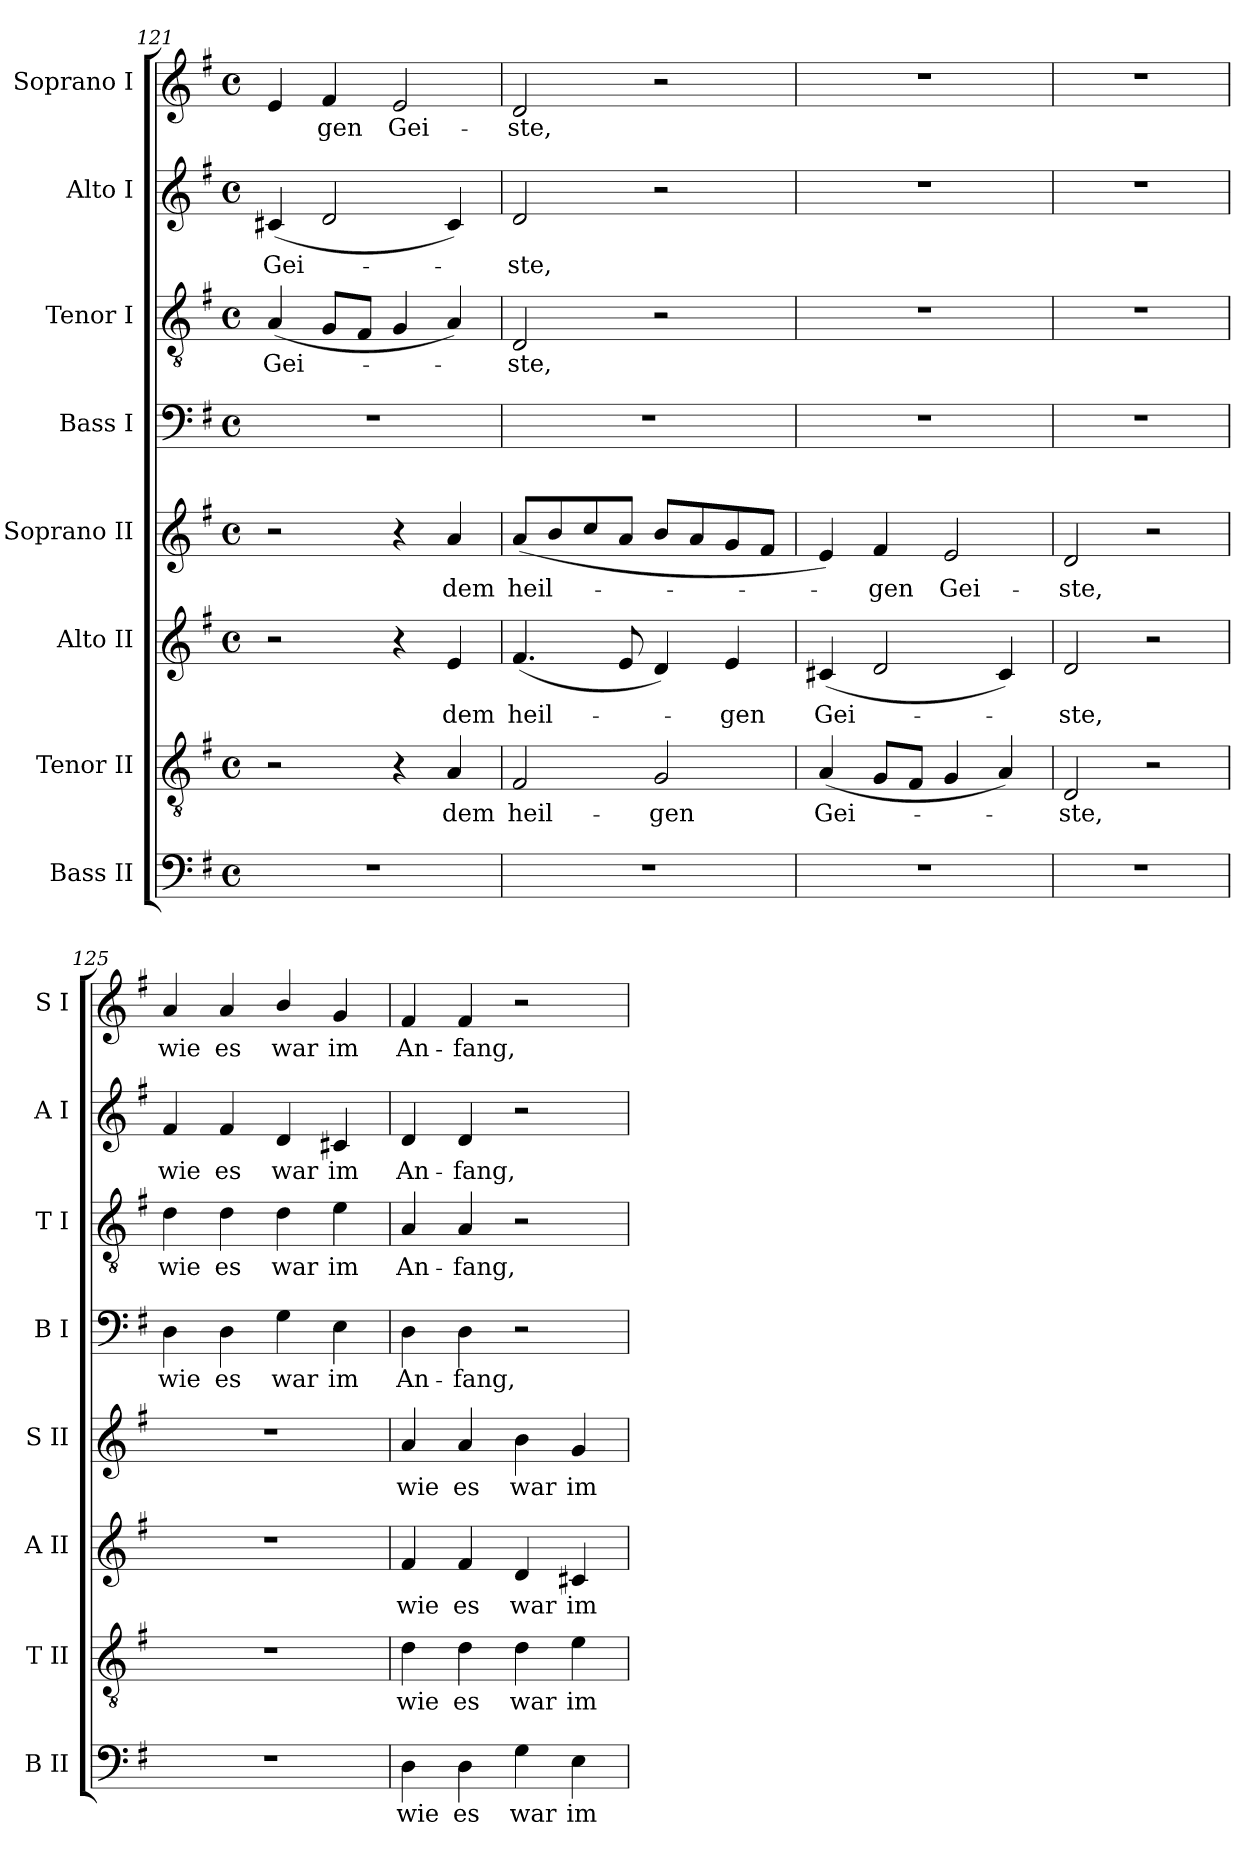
**kern	**text	**kern	**text	**kern	**text	**kern	**text	**kern	**text	**kern	**text	**kern	**text	**kern	**text
*part8	*part8	*part7	*part7	*part6	*part6	*part5	*part5	*part4	*part4	*part3	*part3	*part2	*part2	*part1	*part1
*staff8	*staff8	*staff7	*staff7	*staff6	*staff6	*staff5	*staff5	*staff4	*staff4	*staff3	*staff3	*staff2	*staff2	*staff1	*staff1
*I"Bass II	*	*I"Tenor II	*	*I"Alto II	*	*I"Soprano II	*	*I"Bass I	*	*I"Tenor I	*	*I"Alto I	*	*I"Soprano I	*
*I'B II	*	*I'T II	*	*I'A II	*	*I'S II	*	*I'B I	*	*I'T I	*	*I'A I	*	*I'S I	*
!!LO:LB:g=z
*clefF4	*	*clefGv2	*	*clefG2	*	*clefG2	*	*clefF4	*	*clefGv2	*	*clefG2	*	*clefG2	*
*k[f#]	*	*k[f#]	*	*k[f#]	*	*k[f#]	*	*k[f#]	*	*k[f#]	*	*k[f#]	*	*k[f#]	*
*G:	*	*G:	*	*G:	*	*G:	*	*G:	*	*G:	*	*G:	*	*G:	*
*M4/4	*	*M4/4	*	*M4/4	*	*M4/4	*	*M4/4	*	*M4/4	*	*M4/4	*	*M4/4	*
*met(c)	*	*met(c)	*	*met(c)	*	*met(c)	*	*met(c)	*	*met(c)	*	*met(c)	*	*met(c)	*
=121	=121	=121	=121	=121	=121	=121	=121	=121	=121	=121	=121	=121	=121	=121	=121
!	!	!	!	!	!	!	!	!	!	!	!LO:LY:b	!	!LO:LY:b	!	!
1r	.	2r	.	2r	.	2r	.	1r	.	(<4A	Gei-	(<4c#X	Gei-	4e	.
!	!	!	!	!	!	!	!	!	!	!	!	!	!	!	!LO:LY:b
.	.	.	.	.	.	.	.	.	.	8GL	.	2d	.	4f#	gen
.	.	.	.	.	.	.	.	.	.	8F#J	.	.	.	.	.
!	!	!	!	!	!	!	!	!	!	!	!	!	!	!	!LO:LY:b
.	.	4r	.	4r	.	4r	.	.	.	4G	.	.	.	2e	Gei-
!	!	!	!LO:LY:b	!	!LO:LY:b	!	!LO:LY:b	!	!	!	!	!	!	!	!
.	.	4A	dem	4e	dem	4a	dem	.	.	4A)	.	4c#)	.	.	.
=122	=122	=122	=122	=122	=122	=122	=122	=122	=122	=122	=122	=122	=122	=122	=122
!	!	!	!LO:LY:b	!	!LO:LY:b	!	!LO:LY:b	!	!	!	!LO:LY:b	!	!LO:LY:b	!	!LO:LY:b
1r	.	2F#	heil-	(<4.f#	heil-	(<8a/L	heil-	1r	.	2D	ste,	2d	ste,	2d	-ste,
.	.	.	.	.	.	8b/	.	.	.	.	.	.	.	.	.
.	.	.	.	.	.	8cc/	.	.	.	.	.	.	.	.	.
.	.	.	.	8e	.	8a/J	.	.	.	.	.	.	.	.	.
!	!	!	!LO:LY:b	!	!	!	!	!	!	!	!	!	!	!	!
.	.	2G	-gen	4d)	.	8bL	.	.	.	2r	.	2r	.	2r	.
.	.	.	.	.	.	8a	.	.	.	.	.	.	.	.	.
!	!	!	!	!	!LO:LY:b	!	!	!	!	!	!	!	!	!	!
.	.	.	.	4e	gen	8g	.	.	.	.	.	.	.	.	.
.	.	.	.	.	.	8f#J	.	.	.	.	.	.	.	.	.
=123	=123	=123	=123	=123	=123	=123	=123	=123	=123	=123	=123	=123	=123	=123	=123
!	!	!	!LO:LY:b	!	!LO:LY:b	!	!	!	!	!	!	!	!	!	!
1r	.	(<4A	Gei-	(<4c#X	Gei-	4e)	.	1r	.	1r	.	1r	.	1r	.
!	!	!	!	!	!	!	!LO:LY:b	!	!	!	!	!	!	!	!
.	.	8GL	.	2d	.	4f#	gen	.	.	.	.	.	.	.	.
.	.	8F#J	.	.	.	.	.	.	.	.	.	.	.	.	.
!	!	!	!	!	!	!	!LO:LY:b	!	!	!	!	!	!	!	!
.	.	4G	.	.	.	2e	Gei-	.	.	.	.	.	.	.	.
.	.	4A)	.	4c#)	.	.	.	.	.	.	.	.	.	.	.
=124	=124	=124	=124	=124	=124	=124	=124	=124	=124	=124	=124	=124	=124	=124	=124
!	!	!	!LO:LY:b	!	!LO:LY:b	!	!LO:LY:b	!	!	!	!	!	!	!	!
1r	.	2D	ste,	2d	ste,	2d	-ste,	1r	.	1r	.	1r	.	1r	.
.	.	2r	.	2r	.	2r	.	.	.	.	.	.	.	.	.
=125	=125	=125	=125	=125	=125	=125	=125	=125	=125	=125	=125	=125	=125	=125	=125
!	!	!	!	!	!	!	!	!	!LO:LY:b	!	!LO:LY:b	!	!LO:LY:b	!	!LO:LY:b
1r	.	1r	.	1r	.	1r	.	4D	wie	4d	wie	4f#	wie	4a	wie
!	!	!	!	!	!	!	!	!	!LO:LY:b	!	!LO:LY:b	!	!LO:LY:b	!	!LO:LY:b
.	.	.	.	.	.	.	.	4D	es	4d	es	4f#	es	4a	es
!	!	!	!	!	!	!	!	!	!LO:LY:b	!	!LO:LY:b	!	!LO:LY:b	!	!LO:LY:b
.	.	.	.	.	.	.	.	4G	war	4d	war	4d	war	4b/	war
!	!	!	!	!	!	!	!	!	!LO:LY:b	!	!LO:LY:b	!	!LO:LY:b	!	!LO:LY:b
.	.	.	.	.	.	.	.	4E	im	4e	im	4c#X	im	4g	im
=126	=126	=126	=126	=126	=126	=126	=126	=126	=126	=126	=126	=126	=126	=126	=126
!	!LO:LY:b	!	!LO:LY:b	!	!LO:LY:b	!	!LO:LY:b	!	!LO:LY:b	!	!LO:LY:b	!	!LO:LY:b	!	!LO:LY:b
4D	wie	4d	wie	4f#	wie	4a	wie	4D	An-	4A	An-	4d	An-	4f#	An-
!	!LO:LY:b	!	!LO:LY:b	!	!LO:LY:b	!	!LO:LY:b	!	!LO:LY:b	!	!LO:LY:b	!	!LO:LY:b	!	!LO:LY:b
4D	es	4d	es	4f#	es	4a	es	4D	-fang,	4A	-fang,	4d	-fang,	4f#	-fang,
!	!LO:LY:b	!	!LO:LY:b	!	!LO:LY:b	!	!LO:LY:b	!	!	!	!	!	!	!	!
4G	war	4d	war	4d	war	4b	war	2r	.	2r	.	2r	.	2r	.
!	!LO:LY:b	!	!LO:LY:b	!	!LO:LY:b	!	!LO:LY:b	!	!	!	!	!	!	!	!
4E	im	4e	im	4c#X	im	4g	im	.	.	.	.	.	.	.	.
=	=	=	=	=	=	=	=	=	=	=	=	=	=	=	=
*-	*-	*-	*-	*-	*-	*-	*-	*-	*-	*-	*-	*-	*-	*-	*-
